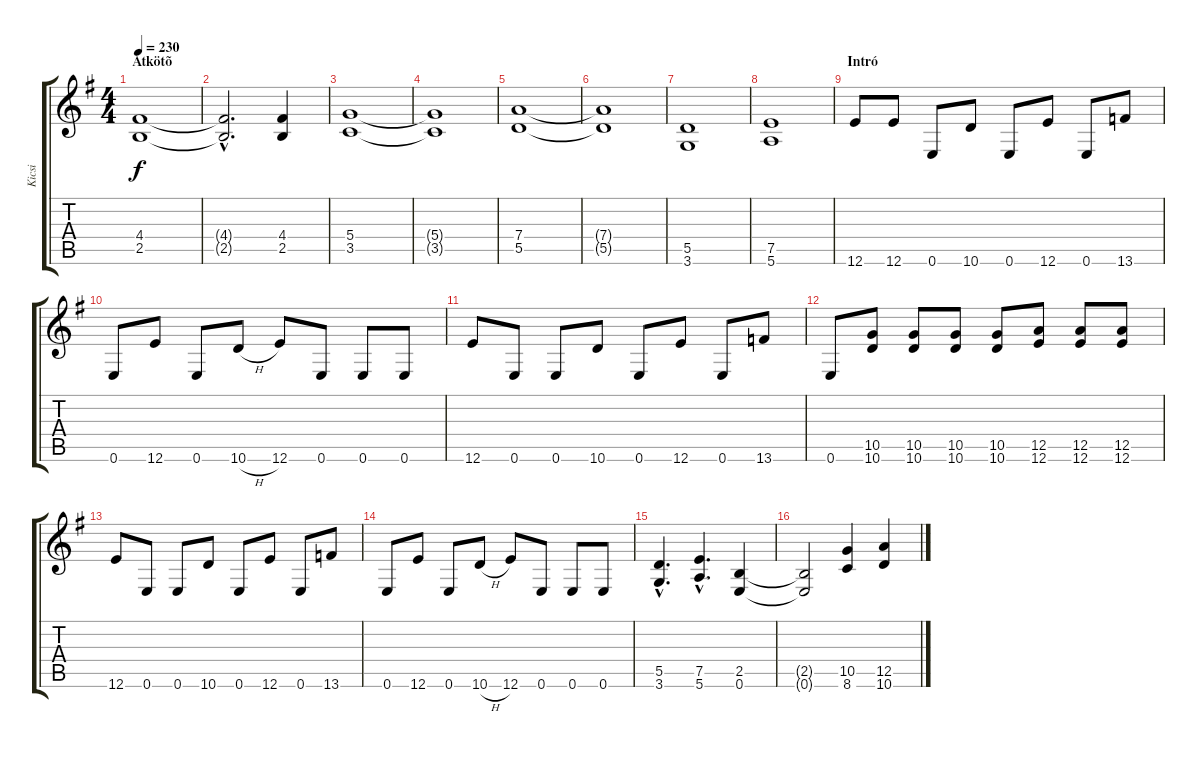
\track ("Kicsi" "Kicsi") {instrument distortionguitar}
\staff {score tabs}
\tuning (E4 B3 G3 D3 A2 E2) {hide}
\ts (4 4)
\section ("" "Átkötõ")
\tempo 230
\clef g2
\ks eminor
(4.4 2.5).1{dy f} |
(4.4{hac t} 2.5{hac t}).2{d} (4.4 2.5).4 |
(5.4 3.5).1 |
(5.4{t} 3.5{t}).1 |
(7.4 5.5).1 |
(7.4{t} 5.5{t}).1 |
(5.5 3.6).1 |
(7.5 5.6).1 |
\section ("" "Intró")
12.6.8 12.6.8 0.6.8 10.6.8 0.6.8 12.6.8 0.6.8 13.6.8 |
0.6.8 12.6.8 0.6.8 10.6{h}.8 12.6.8 0.6.8 0.6.8 0.6.8 |
12.6.8 0.6.8 0.6.8 10.6.8 0.6.8 12.6.8 0.6.8 13.6.8 |
0.6.8 (10.5 10.6).8 (10.5 10.6).8 (10.5 10.6).8 (10.5 10.6).8 (12.5 12.6).8 (12.5 12.6).8 (12.5 12.6).8 |
12.6.8 0.6.8 0.6.8 10.6.8 0.6.8 12.6.8 0.6.8 13.6.8 |
0.6.8 12.6.8 0.6.8 10.6{h}.8 12.6.8 0.6.8 0.6.8 0.6.8 |
(5.5{hac} 3.6{hac}).4{d} (7.5{hac} 5.6{hac}).4{d} (2.5 0.6).4 |
(2.5{t} 0.6{t}).2 (10.5 8.6).4 (12.5 10.6).4
